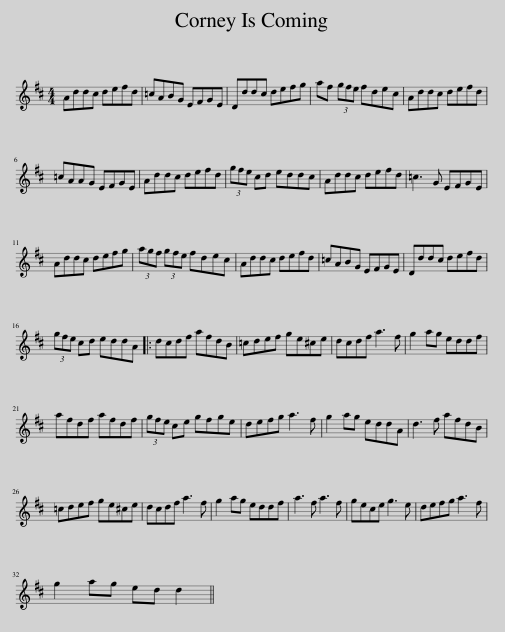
X:1
L:1/8
M:4/4
I:linebreak $
K:D
V:1 treble
V:1
 Addc defd | =cABG EFGE | Dddc defg | af (3gfe fdec | Addc defd |$ %5
 =cAAG EFGE | Addc defd | (3gfe cd eddc | Addc defd | =c3 G EFGE |$ %10
 Addc defg | (3agf (3gfe fdec | Addc defd | =cABG EFGE | Dddc defd |$ %15
 (3gfe cd eddA |: dcdf afdB | =cdef ge^ce | dcdf a3 f | g2 ag eddf |$ %20
 afdf afdf | (3gfe ce gfge | defg a3 f | g2 ag eddA | d3 f afdB |$ %25
 =cdef ge^ce | dcdf a3 f | g2 ag eddf | a3 f a3 f | gece g3 e | %30
 defg a3 f |$ g2 ag ed d2 || %32
